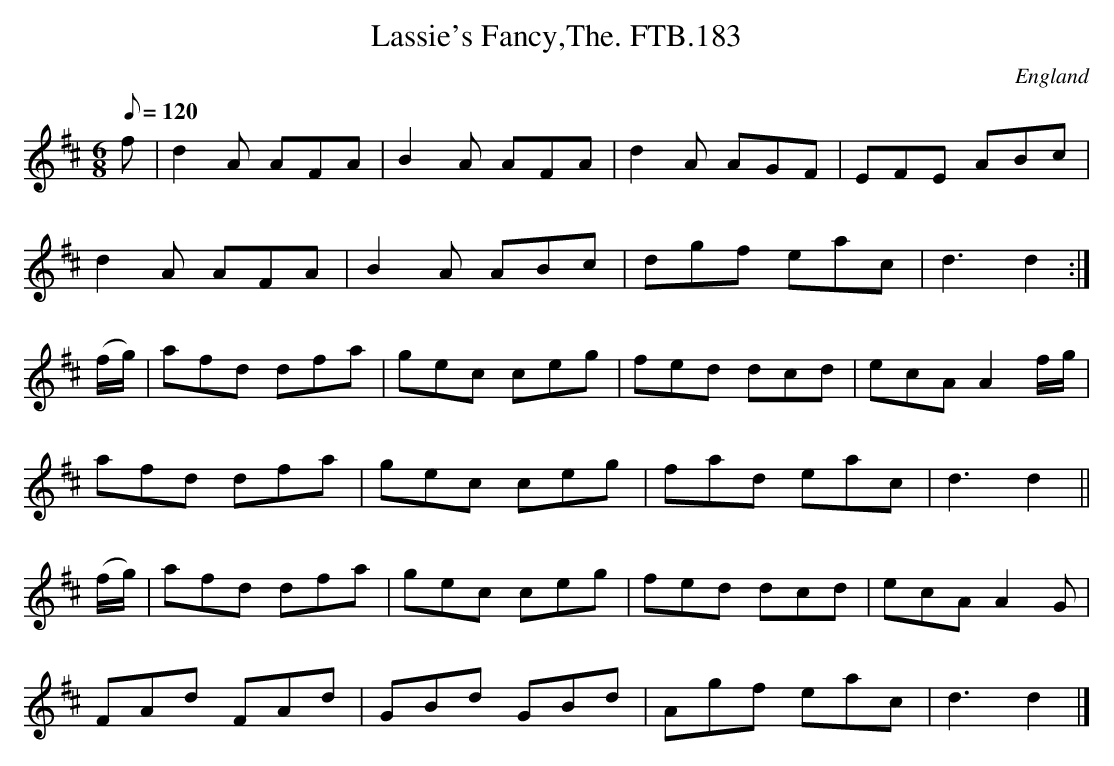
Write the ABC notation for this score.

X:1
T:Lassie's Fancy,The. FTB.183
M:6/8
Q:120
O:England
K:D major
f|d2A AFA|B2A AFA|d2A AGF|EFE ABc|
d2A AFA|B2A ABc|dgf eac|d3 d2:|
(f/g/)|afd dfa|gec ceg|fed dcd|ecA A2f/g/|
afd dfa|gec ceg|fad eac|d3 d2||
(f/g/)|afd dfa|gec ceg|fed dcd|ecA A2G|
FAd FAd|GBd GBd|Agf eac|d3 d2|]
